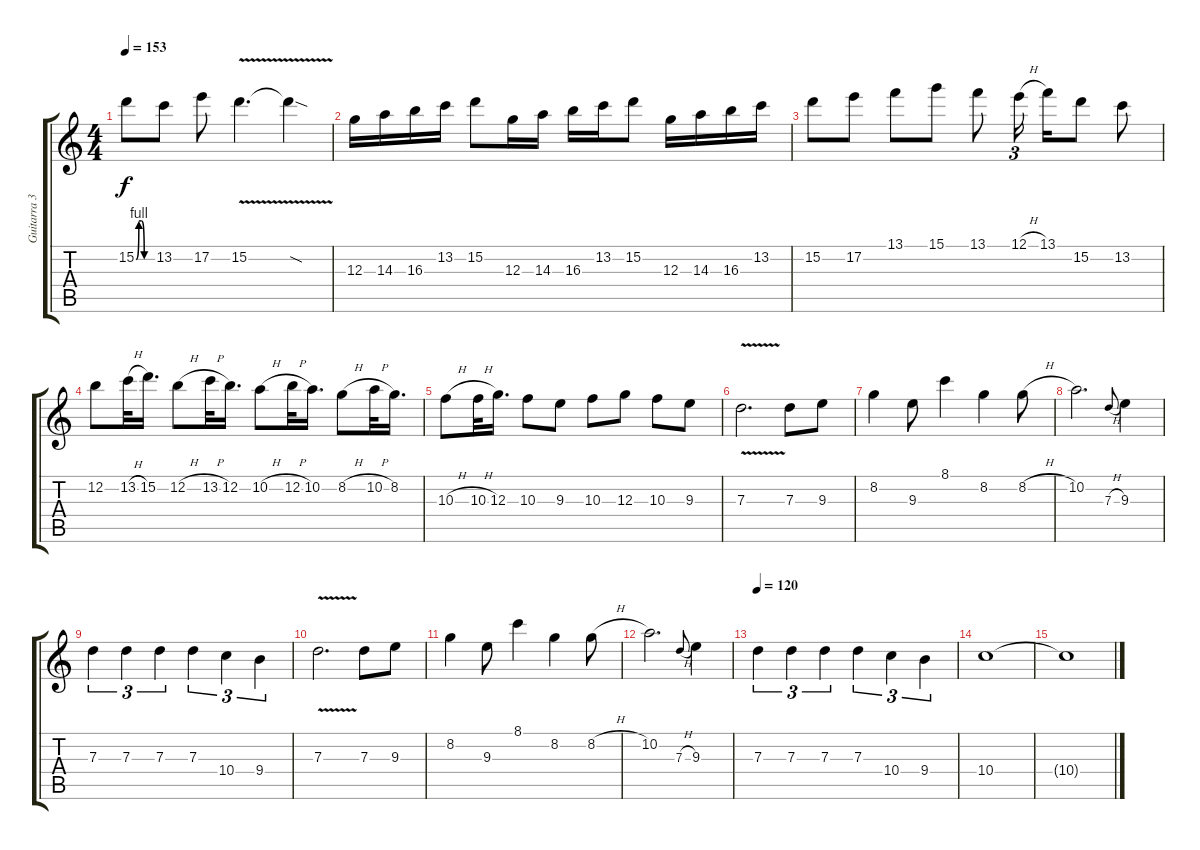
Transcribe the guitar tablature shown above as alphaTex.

\track ("Guitarra 3" "Guitarra 3") {instrument distortionguitar}
\staff {score tabs}
\tuning (E4 B3 G3 D3 A2 E2) {hide}
\ts (4 4)
\tempo 153
\clef g2
\ks c
15.2{be (custom 0 0 10 4 20 4 30 0 60 0)}.8{dy f} 13.2.8 17.2.8 15.2{v}.4{d} 15.2{sod t}.4 |
12.3.16 14.3.16 16.3.16 13.2.16 15.2.8 12.3.16 14.3.16 16.3.16 13.2.16 15.2.8 12.3.16 14.3.16 16.3.16 13.2.16 |
15.2.8 17.2.8 13.1.8 15.1.8 13.1.8 12.1{h}.16{tu (3 2) beam splitsecondary} 13.1.16 15.2.8 13.2.8 |
12.2.8 13.2{h}.32 15.2.16{d} 12.2{h}.8 13.2{h}.32 12.2.16{d} 10.2{h}.8 12.2{h}.32 10.2.16{d} 8.2{h}.8 10.2{h}.32 8.2.16{d} |
10.3{h}.8 10.3{h}.32 12.3.16{d} 10.3.8 9.3.8 10.3.8 12.3.8 10.3.8 9.3.8 |
7.3{v}.2{d} 7.3.8 9.3.8 |
8.2.4 9.3.8 8.1.4 8.2.4 8.2{h}.8 |
10.2.2{d} 7.3{h}.8{gr onbeat} 9.3.4 |
7.3.4{tu (3 2)} 7.3.4{tu (3 2)} 7.3.4{tu (3 2)} 7.3.4{tu (3 2)} 10.4.4{tu (3 2)} 9.4.4{tu (3 2)} |
7.3{v}.2{d} 7.3.8 9.3.8 |
8.2.4 9.3.8 8.1.4 8.2.4 8.2{h}.8 |
10.2.2{d} 7.3{h}.8{gr onbeat} 9.3.4 |
\tempo 120
7.3.4{tu (3 2)} 7.3.4{tu (3 2)} 7.3.4{tu (3 2)} 7.3.4{tu (3 2)} 10.4.4{tu (3 2)} 9.4.4{tu (3 2)} |
10.4.1 |
10.4{t}.1{volume 5}
